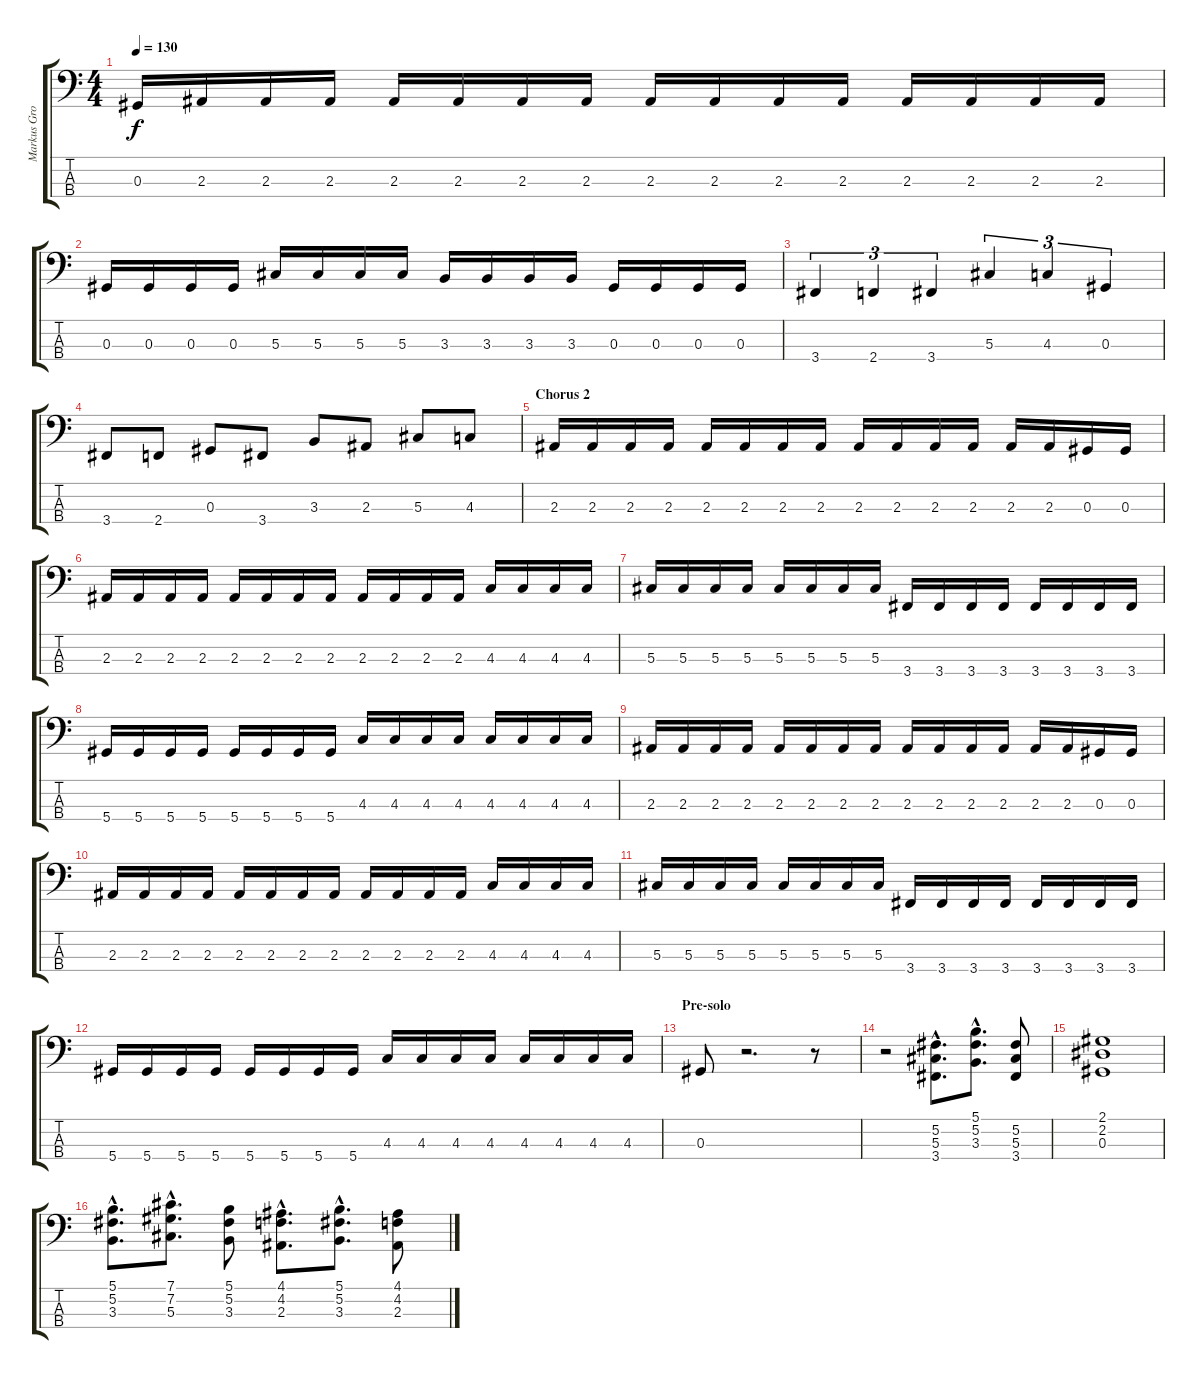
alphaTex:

\track ("Markus Grosskopf" "Markus Gro") {instrument electricbassfinger}
\staff {score tabs}
\tuning (Gb2 Db2 Ab1 Eb1) {hide}
\ts (4 4)
\tempo 130
\clef f4
\ks c
0.3.16{dy f} 2.3.16 2.3.16 2.3.16 2.3.16 2.3.16 2.3.16 2.3.16 2.3.16 2.3.16 2.3.16 2.3.16 2.3.16 2.3.16 2.3.16 2.3.16 |
0.3.16 0.3.16 0.3.16 0.3.16 5.3.16 5.3.16 5.3.16 5.3.16 3.3.16 3.3.16 3.3.16 3.3.16 0.3.16 0.3.16 0.3.16 0.3.16 |
3.4.4{tu (3 2)} 2.4.4{tu (3 2)} 3.4.4{tu (3 2)} 5.3.4{tu (3 2)} 4.3.4{tu (3 2)} 0.3.4{tu (3 2)} |
3.4.8 2.4.8 0.3.8 3.4.8 3.3.8 2.3.8 5.3.8 4.3.8 |
\section ("" "Chorus 2")
2.3.16 2.3.16 2.3.16 2.3.16 2.3.16 2.3.16 2.3.16 2.3.16 2.3.16 2.3.16 2.3.16 2.3.16 2.3.16 2.3.16 0.3.16 0.3.16 |
2.3.16 2.3.16 2.3.16 2.3.16 2.3.16 2.3.16 2.3.16 2.3.16 2.3.16 2.3.16 2.3.16 2.3.16 4.3.16 4.3.16 4.3.16 4.3.16 |
5.3.16 5.3.16 5.3.16 5.3.16 5.3.16 5.3.16 5.3.16 5.3.16 3.4.16 3.4.16 3.4.16 3.4.16 3.4.16 3.4.16 3.4.16 3.4.16 |
5.4.16 5.4.16 5.4.16 5.4.16 5.4.16 5.4.16 5.4.16 5.4.16 4.3.16 4.3.16 4.3.16 4.3.16 4.3.16 4.3.16 4.3.16 4.3.16 |
2.3.16 2.3.16 2.3.16 2.3.16 2.3.16 2.3.16 2.3.16 2.3.16 2.3.16 2.3.16 2.3.16 2.3.16 2.3.16 2.3.16 0.3.16 0.3.16 |
2.3.16 2.3.16 2.3.16 2.3.16 2.3.16 2.3.16 2.3.16 2.3.16 2.3.16 2.3.16 2.3.16 2.3.16 4.3.16 4.3.16 4.3.16 4.3.16 |
5.3.16 5.3.16 5.3.16 5.3.16 5.3.16 5.3.16 5.3.16 5.3.16 3.4.16 3.4.16 3.4.16 3.4.16 3.4.16 3.4.16 3.4.16 3.4.16 |
5.4.16 5.4.16 5.4.16 5.4.16 5.4.16 5.4.16 5.4.16 5.4.16 4.3.16 4.3.16 4.3.16 4.3.16 4.3.16 4.3.16 4.3.16 4.3.16 |
\section ("" "Pre-solo")
0.3.8{volume 12} r.2{d} r.8 |
r.2 (5.2{hac} 5.3{hac} 3.4{hac}).8{d} (5.1{hac} 5.2{hac} 3.3{hac}).8{d} (5.2 5.3 3.4).8 |
(2.1 2.2 0.3).1 |
(5.1{hac} 5.2{hac} 3.3{hac}).8{d} (7.1{hac} 7.2{hac} 5.3{hac}).8{d} (5.1 5.2 3.3).8 (4.1{hac} 4.2{hac} 2.3{hac}).8{d} (5.1{hac} 5.2{hac} 3.3{hac}).8{d} (4.1 4.2 2.3).8
